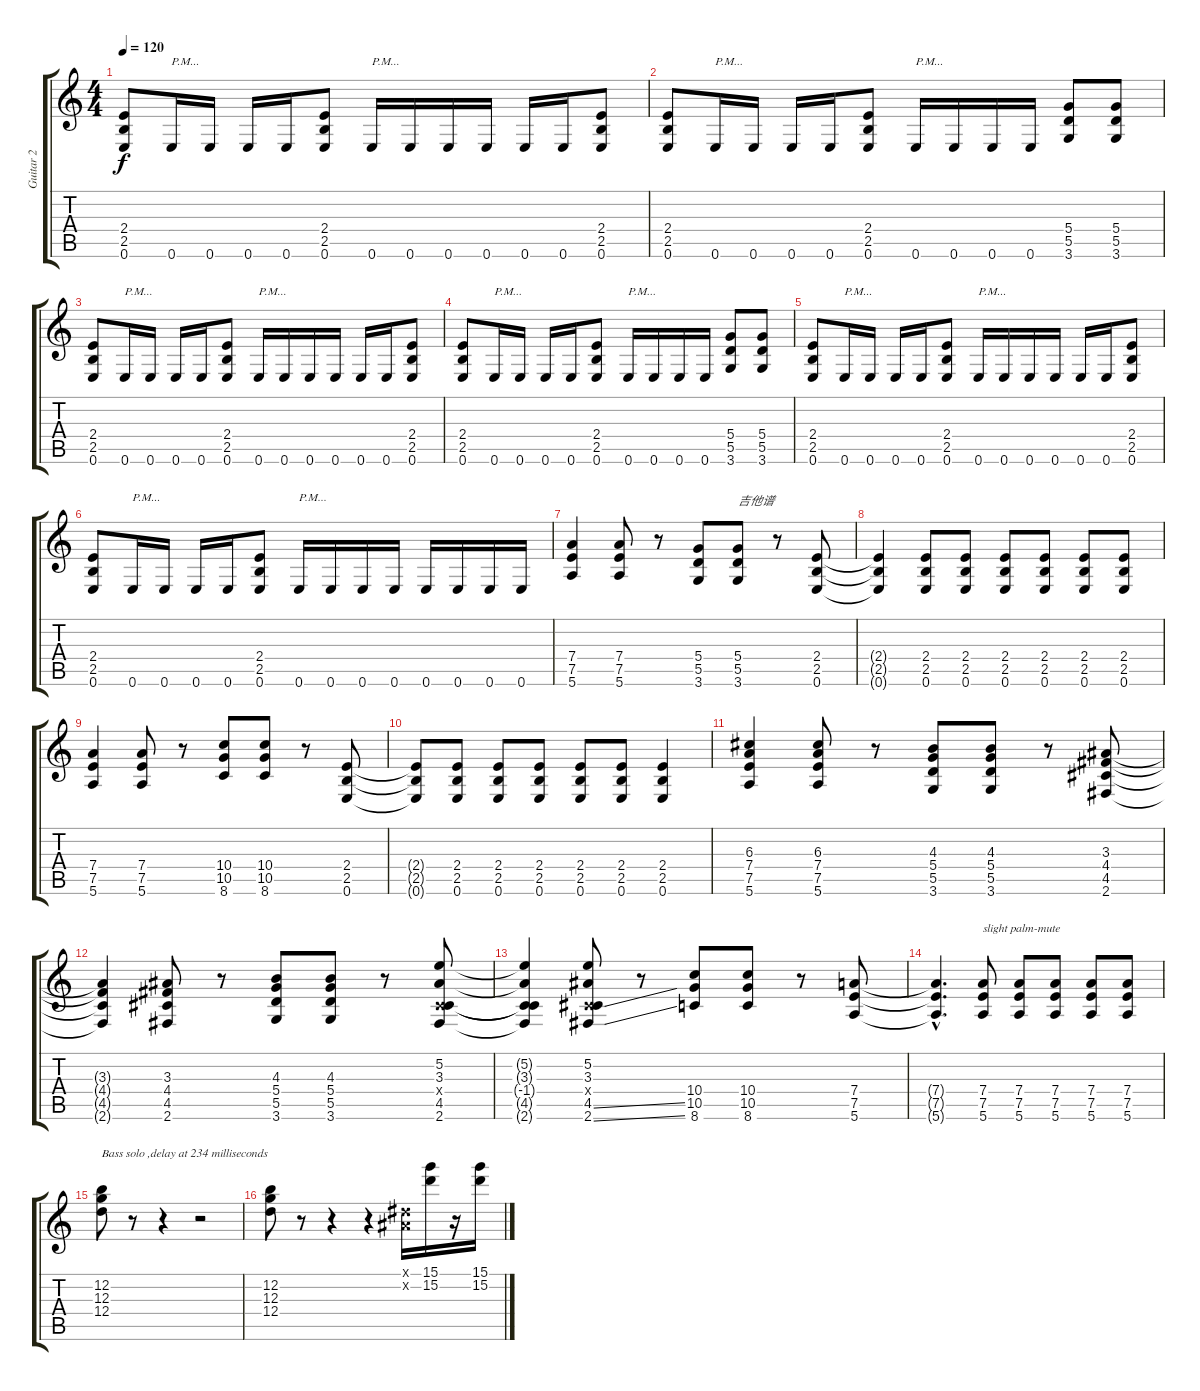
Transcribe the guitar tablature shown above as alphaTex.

\track ("Guitar 2" "Guitar 2") {instrument distortionguitar}
\staff {score tabs}
\tuning (E4 B3 G3 D3 A2 E2) {hide}
\ts (4 4)
\tempo 120
\clef g2
\ks c
(2.4 2.5 0.6).8{dy f} 0.6.16{txt "P.M..."} 0.6.16 0.6.16 0.6.16 (2.4 2.5 0.6).8 0.6.16{txt "P.M..."} 0.6.16 0.6.16 0.6.16 0.6.16 0.6.16 (2.4 2.5 0.6).8 |
(2.4 2.5 0.6).8 0.6.16{txt "P.M..."} 0.6.16 0.6.16 0.6.16 (2.4 2.5 0.6).8 0.6.16{txt "P.M..."} 0.6.16 0.6.16 0.6.16 (5.4 5.5 3.6).8 (5.4 5.5 3.6).8 |
(2.4 2.5 0.6).8 0.6.16{txt "P.M..."} 0.6.16 0.6.16 0.6.16 (2.4 2.5 0.6).8 0.6.16{txt "P.M..."} 0.6.16 0.6.16 0.6.16 0.6.16 0.6.16 (2.4 2.5 0.6).8 |
(2.4 2.5 0.6).8 0.6.16{txt "P.M..."} 0.6.16 0.6.16 0.6.16 (2.4 2.5 0.6).8 0.6.16{txt "P.M..."} 0.6.16 0.6.16 0.6.16 (5.4 5.5 3.6).8 (5.4 5.5 3.6).8 |
(2.4 2.5 0.6).8 0.6.16{txt "P.M..."} 0.6.16 0.6.16 0.6.16 (2.4 2.5 0.6).8 0.6.16{txt "P.M..."} 0.6.16 0.6.16 0.6.16 0.6.16 0.6.16 (2.4 2.5 0.6).8 |
(2.4 2.5 0.6).8 0.6.16{txt "P.M..."} 0.6.16 0.6.16 0.6.16 (2.4 2.5 0.6).8 0.6.16{txt "P.M..."} 0.6.16 0.6.16 0.6.16 0.6.16 0.6.16 0.6.16 0.6.16 |
(7.4 7.5 5.6).4 (7.4 7.5 5.6).8 r.8 (5.4 5.5 3.6).8 (5.4 5.5 3.6).8{txt "吉他谱"} r.8 (2.4 2.5 0.6).8 |
(2.4{t} 2.5{t} 0.6{t}).4 (2.4 2.5 0.6).8 (2.4 2.5 0.6).8 (2.4 2.5 0.6).8 (2.4 2.5 0.6).8 (2.4 2.5 0.6).8 (2.4 2.5 0.6).8 |
(7.4 7.5 5.6).4 (7.4 7.5 5.6).8 r.8 (10.4 10.5 8.6).8 (10.4 10.5 8.6).8 r.8 (2.4 2.5 0.6).8 |
(2.4{t} 2.5{t} 0.6{t}).8 (2.4 2.5 0.6).8 (2.4 2.5 0.6).8 (2.4 2.5 0.6).8 (2.4 2.5 0.6).8 (2.4 2.5 0.6).8 (2.4 2.5 0.6).4 |
(6.3 7.4 7.5 5.6).4 (6.3 7.4 7.5 5.6).8 r.8 (4.3 5.4 5.5 3.6).8 (4.3 5.4 5.5 3.6).8 r.8 (3.3 4.4 4.5 2.6).8 |
(3.3{t} 4.4{t} 4.5{t} 2.6{t}).4 (3.3 4.4 4.5 2.6).8 r.8 (4.3 5.4 5.5 3.6).8 (4.3 5.4 5.5 3.6).8 r.8 (5.2 3.3 -1.4{x} 4.5 2.6).8 |
(5.2{t} 3.3{t} -1.4{t} 4.5{t} 2.6{t}).4 (5.2 3.3 -1.4{x} 4.5{ss} 2.6{ss}).8 r.8 (10.4 10.5 8.6).8 (10.4 10.5 8.6).8 r.8 (7.4 7.5 5.6).8 |
(7.4{hac t} 7.5{hac t} 5.6{hac t}).4{d} (7.4 7.5 5.6).8{txt "slight palm-mute"} (7.4 7.5 5.6).8 (7.4 7.5 5.6).8 (7.4 7.5 5.6).8 (7.4 7.5 5.6).8 |
(12.2 12.3 12.4).8{txt "Bass solo ,delay at 234 milliseconds"} r.8 r.4 r.2 |
(12.2 12.3 12.4).8 r.8 r.4 r.4 (-1.1{x} -1.2{x}).16 (15.1 15.2).16 r.16 (15.1 15.2).16
